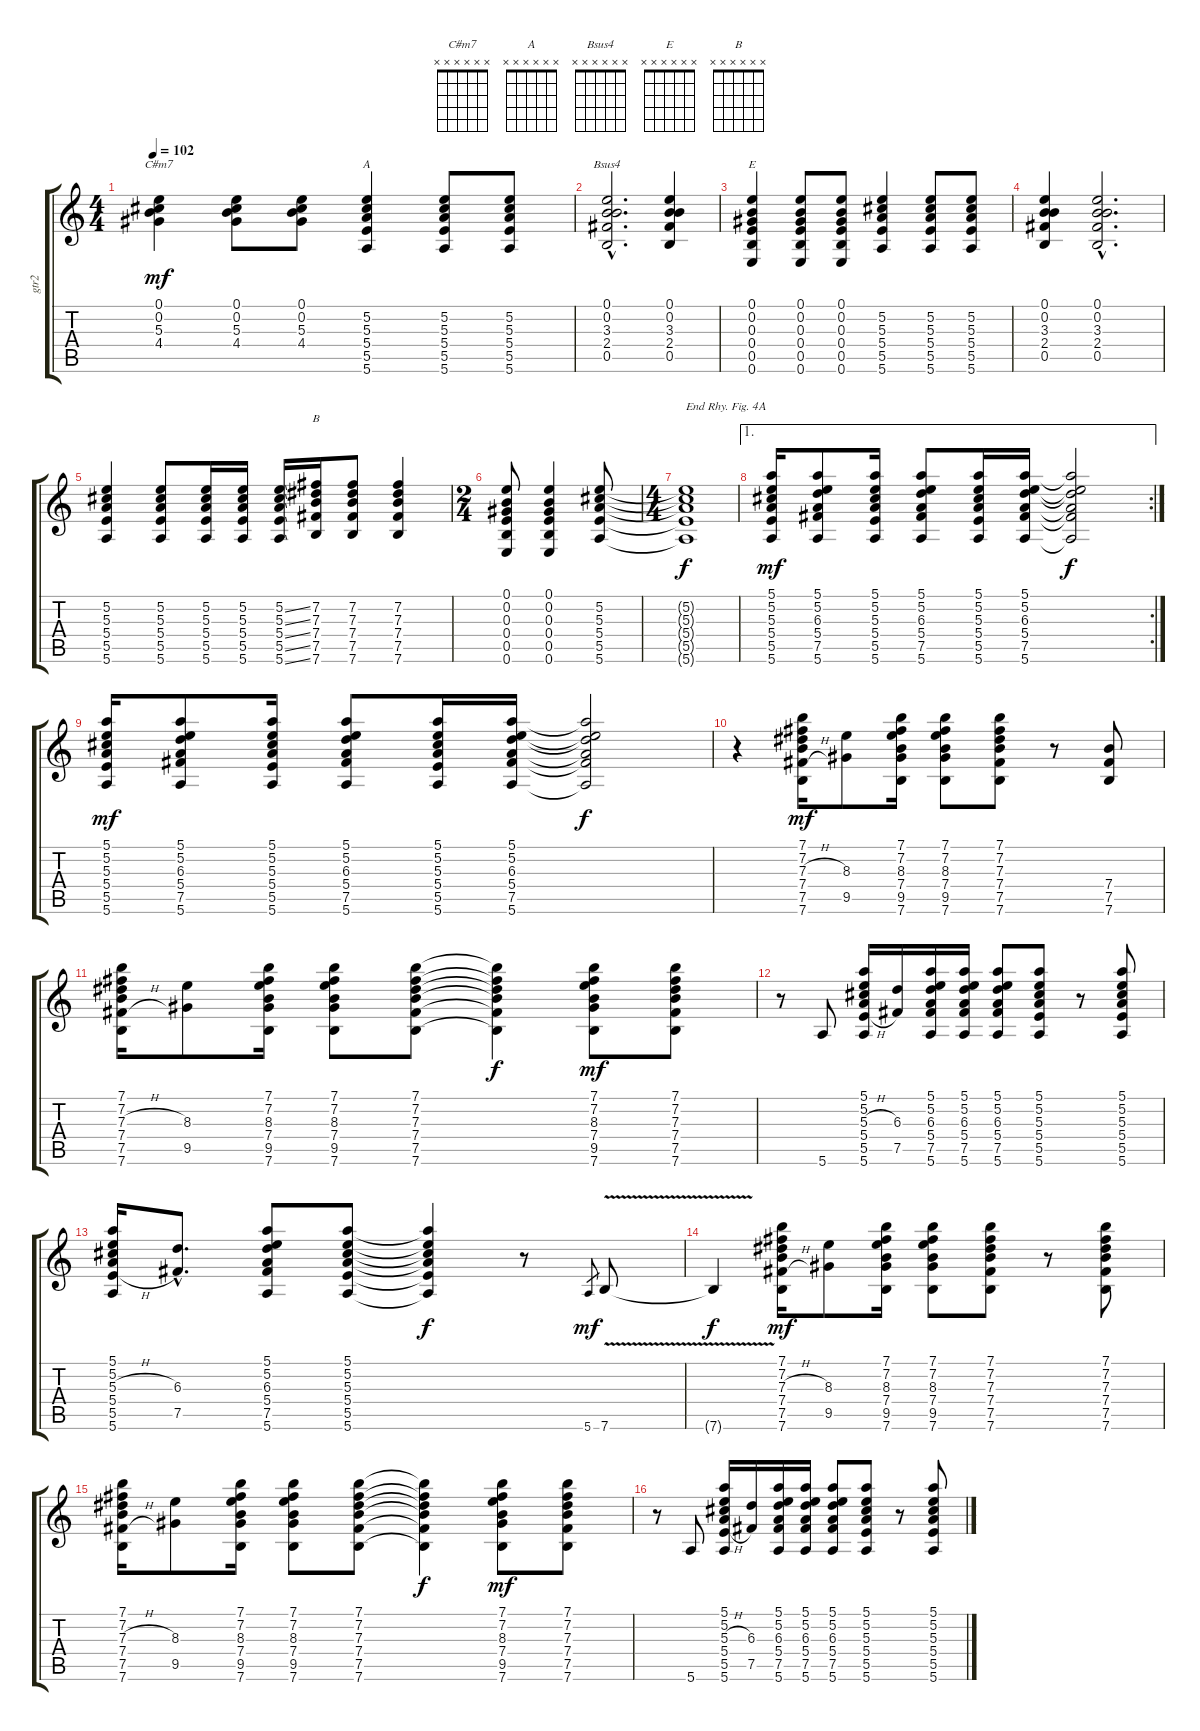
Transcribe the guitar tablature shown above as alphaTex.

\track ("gtr2" "gtr2") {instrument acousticguitarsteel}
\staff {score tabs}
\tuning (E4 B3 Ab3 E3 B2 E2) {hide}
\chord ("C#m7" x x x x x x)
\chord ("A" x x x x x x)
\chord ("Bsus4" x x x x x x)
\chord ("E" x x x x x x)
\chord ("B" x x x x x x)
\ts (4 4)
\tempo 102
\clef g2
\ks c
(0.1 0.2 5.3 4.4).4{ch "C#m7" dy mf} (0.1 0.2 5.3 4.4).8 (0.1 0.2 5.3 4.4).8 (5.2 5.3 5.4 5.5 5.6).4{ch "A"} (5.2 5.3 5.4 5.5 5.6).8 (5.2 5.3 5.4 5.5 5.6).8 |
(0.1{hac} 0.2{hac} 3.3{hac} 2.4{hac} 0.5{hac}).2{d ch "Bsus4"} (0.1 0.2 3.3 2.4 0.5).4 |
(0.1 0.2 0.3 0.4 0.5 0.6).4{ch "E"} (0.1 0.2 0.3 0.4 0.5 0.6).8 (0.1 0.2 0.3 0.4 0.5 0.6).8 (5.2 5.3 5.4 5.5 5.6).4 (5.2 5.3 5.4 5.5 5.6).8 (5.2 5.3 5.4 5.5 5.6).8 |
(0.1 0.2 3.3 2.4 0.5).4 (0.1{hac} 0.2{hac} 3.3{hac} 2.4{hac} 0.5{hac}).2{d} |
(5.2 5.3 5.4 5.5 5.6).4 (5.2 5.3 5.4 5.5 5.6).8 (5.2 5.3 5.4 5.5 5.6).16 (5.2 5.3 5.4 5.5 5.6).16 (5.2{ss} 5.3{ss} 5.4{ss} 5.5{ss} 5.6{ss}).16 (7.2 7.3 7.4 7.5 7.6).16{ch "B"} (7.2 7.3 7.4 7.5 7.6).8 (7.2 7.3 7.4 7.5 7.6).4 |
\ts (2 4)
(0.1 0.2 0.3 0.4 0.5 0.6).8 (0.1 0.2 0.3 0.4 0.5 0.6).4 (5.2 5.3 5.4 5.5 5.6).8 |
\ts (4 4)
(5.2{t} 5.3{t} 5.4{t} 5.5{t} 5.6{t}).1{txt "End Rhy. Fig. 4A" dy f} |
\ae 1
\rc 2
(5.1 5.2 5.3 5.4 5.5 5.6).16{dy mf} (5.1 5.2 6.3 5.4 7.5 5.6).8 (5.1 5.2 5.3 5.4 5.5 5.6).16 (5.1 5.2 6.3 5.4 7.5 5.6).8 (5.1 5.2 5.3 5.4 5.5 5.6).16 (5.1 5.2 6.3 5.4 7.5 5.6).16 (5.1{t} 5.2{t} 6.3{t} 5.4{t} 7.5{t} 5.6{t}).2{dy f} |
(5.1 5.2 5.3 5.4 5.5 5.6).16{dy mf} (5.1 5.2 6.3 5.4 7.5 5.6).8 (5.1 5.2 5.3 5.4 5.5 5.6).16 (5.1 5.2 6.3 5.4 7.5 5.6).8 (5.1 5.2 5.3 5.4 5.5 5.6).16 (5.1 5.2 6.3 5.4 7.5 5.6).16 (5.1{t} 5.2{t} 6.3{t} 5.4{t} 7.5{t} 5.6{t}).2{dy f} |
r.4 (7.1 7.2 7.3{h} 7.4 7.5{h} 7.6).16{dy mf} (8.3 9.5).8 (7.1 7.2 8.3 7.4 9.5 7.6).16 (7.1 7.2 8.3 7.4 9.5 7.6).8 (7.1 7.2 7.3 7.4 7.5 7.6).8 r.8 (7.4 7.5 7.6).8 |
(7.1 7.2 7.3{h} 7.4 7.5{h} 7.6).16 (8.3 9.5).8 (7.1 7.2 8.3 7.4 9.5 7.6).16 (7.1 7.2 8.3 7.4 9.5 7.6).8 (7.1 7.2 7.3 7.4 7.5 7.6).8 (7.1{t} 7.2{t} 7.3{t} 7.4{t} 7.5{t} 7.6{t}).4{dy f} (7.1 7.2 8.3 7.4 9.5 7.6).8{dy mf} (7.1 7.2 7.3 7.4 7.5 7.6).8 |
r.8 5.6.8 (5.1 5.2 5.3{h} 5.4 5.5{h} 5.6).16 (6.3 7.5).16 (5.1 5.2 6.3 5.4 7.5 5.6).16 (5.1 5.2 6.3 5.4 7.5 5.6).16 (5.1 5.2 6.3 5.4 7.5 5.6).8 (5.1 5.2 5.3 5.4 5.5 5.6).8 r.8 (5.1 5.2 5.3 5.4 5.5 5.6).8 |
(5.1 5.2 5.3{h} 5.4 5.5{h} 5.6).16 (6.3{hac} 7.5{hac}).8{d} (5.1 5.2 6.3 5.4 7.5 5.6).8 (5.1 5.2 5.3 5.4 5.5 5.6).8 (5.1{t} 5.2{t} 5.3{t} 5.4{t} 5.5{t} 5.6{t}).4{dy f} r.8 5.6.8{gr dy mf} 7.6{v}.8 |
7.6{t}.4{dy f} (7.1 7.2 7.3{h} 7.4 7.5{h} 7.6).16{dy mf} (8.3 9.5).8 (7.1 7.2 8.3 7.4 9.5 7.6).16 (7.1 7.2 8.3 7.4 9.5 7.6).8 (7.1 7.2 7.3 7.4 7.5 7.6).8 r.8 (7.1 7.2 7.3 7.4 7.5 7.6).8 |
(7.1 7.2 7.3{h} 7.4 7.5{h} 7.6).16 (8.3 9.5).8 (7.1 7.2 8.3 7.4 9.5 7.6).16 (7.1 7.2 8.3 7.4 9.5 7.6).8 (7.1 7.2 7.3 7.4 7.5 7.6).8 (7.1{t} 7.2{t} 7.3{t} 7.4{t} 7.5{t} 7.6{t}).4{dy f} (7.1 7.2 8.3 7.4 9.5 7.6).8{dy mf} (7.1 7.2 7.3 7.4 7.5 7.6).8 |
r.8 5.6.8 (5.1 5.2 5.3{h} 5.4 5.5{h} 5.6).16 (6.3 7.5).16 (5.1 5.2 6.3 5.4 7.5 5.6).16 (5.1 5.2 6.3 5.4 7.5 5.6).16 (5.1 5.2 6.3 5.4 7.5 5.6).8 (5.1 5.2 5.3 5.4 5.5 5.6).8 r.8 (5.1 5.2 5.3 5.4 5.5 5.6).8
